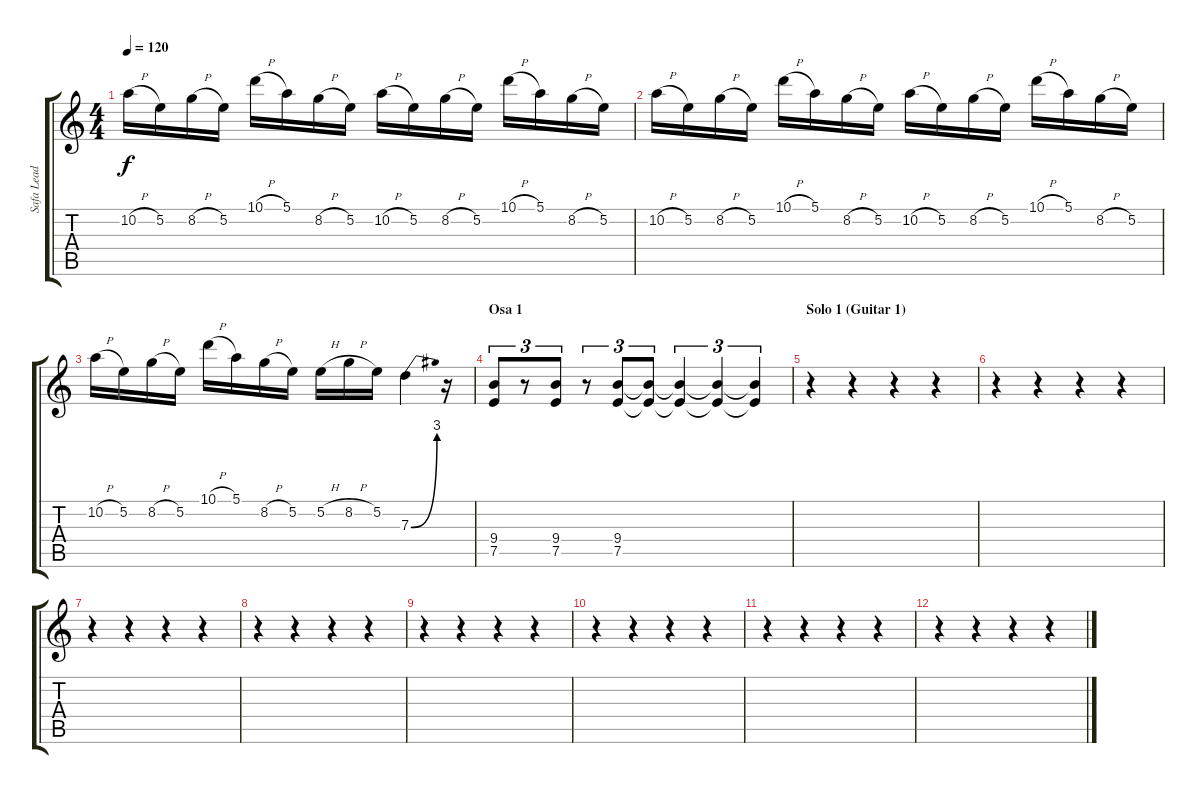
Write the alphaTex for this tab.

\track ("Safa Lead" "Safa Lead") {instrument distortionguitar}
\staff {score tabs}
\tuning (E4 B3 G3 D3 A2 E2) {hide}
\ts (4 4)
\tempo 120
\clef g2
\ks c
10.2{h}.16{dy f} 5.2.16 8.2{h}.16 5.2.16 10.1{h}.16 5.1.16 8.2{h}.16 5.2.16 10.2{h}.16 5.2.16 8.2{h}.16 5.2.16 10.1{h}.16 5.1.16 8.2{h}.16 5.2.16 |
10.2{h}.16 5.2.16 8.2{h}.16 5.2.16 10.1{h}.16 5.1.16 8.2{h}.16 5.2.16 10.2{h}.16 5.2.16 8.2{h}.16 5.2.16 10.1{h}.16 5.1.16 8.2{h}.16 5.2.16 |
10.2{h}.16 5.2.16 8.2{h}.16 5.2.16 10.1{h}.16 5.1.16 8.2{h}.16 5.2.16 5.2{h}.16 8.2{h}.16 5.2.16 7.3{be (bend 0 0 60 12)}.4 r.16 |
\section ("" "Osa 1")
(9.4 7.5).8{tu (3 2)} r.8{tu (3 2)} (9.4 7.5).8{tu (3 2)} r.8{tu (3 2)} (9.4 7.5).8{tu (3 2)} (9.4{t} 7.5{t}).8{tu (3 2)} (9.4{t} 7.5{t}).4{tu (3 2)} (9.4{t} 7.5{t}).4{tu (3 2)} (9.4{t} 7.5{t}).4{tu (3 2)} |
\section ("" "Solo 1 (Guitar 1) ")
r.4 r.4 r.4 r.4 |
r.4 r.4 r.4 r.4 |
r.4 r.4 r.4 r.4 |
r.4 r.4 r.4 r.4 |
r.4 r.4 r.4 r.4 |
r.4 r.4 r.4 r.4 |
r.4 r.4 r.4 r.4 |
r.4 r.4 r.4 r.4
